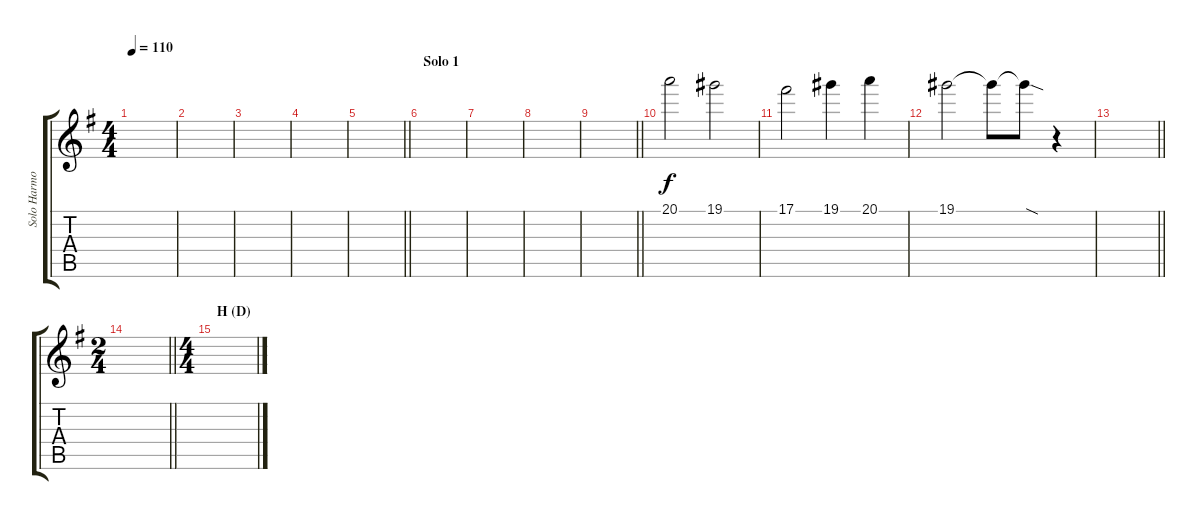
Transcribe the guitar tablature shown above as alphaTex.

\track ("Solo Harmony" "Solo Harmo") {instrument overdrivenguitar}
\staff {score tabs}
\tuning (Db4 Ab3 E3 B2 Gb2 Db2) {hide}
\ts (4 4)
\tempo 110
\clef g2
\ks eminor
|
|
|
|
\barLineRight lightlight
|
\section ("" "Solo 1")
|
|
|
\barLineRight lightlight
|
20.1.2 19.1.2 |
17.1.2 19.1.4 20.1.4 |
19.1.2 19.1{t}.8 19.1{sod t}.8 r.4 |
\barLineRight lightlight
|
\ts (2 4)
\barLineRight lightlight
|
\ts (4 4)
\section ("" "H (D)")
